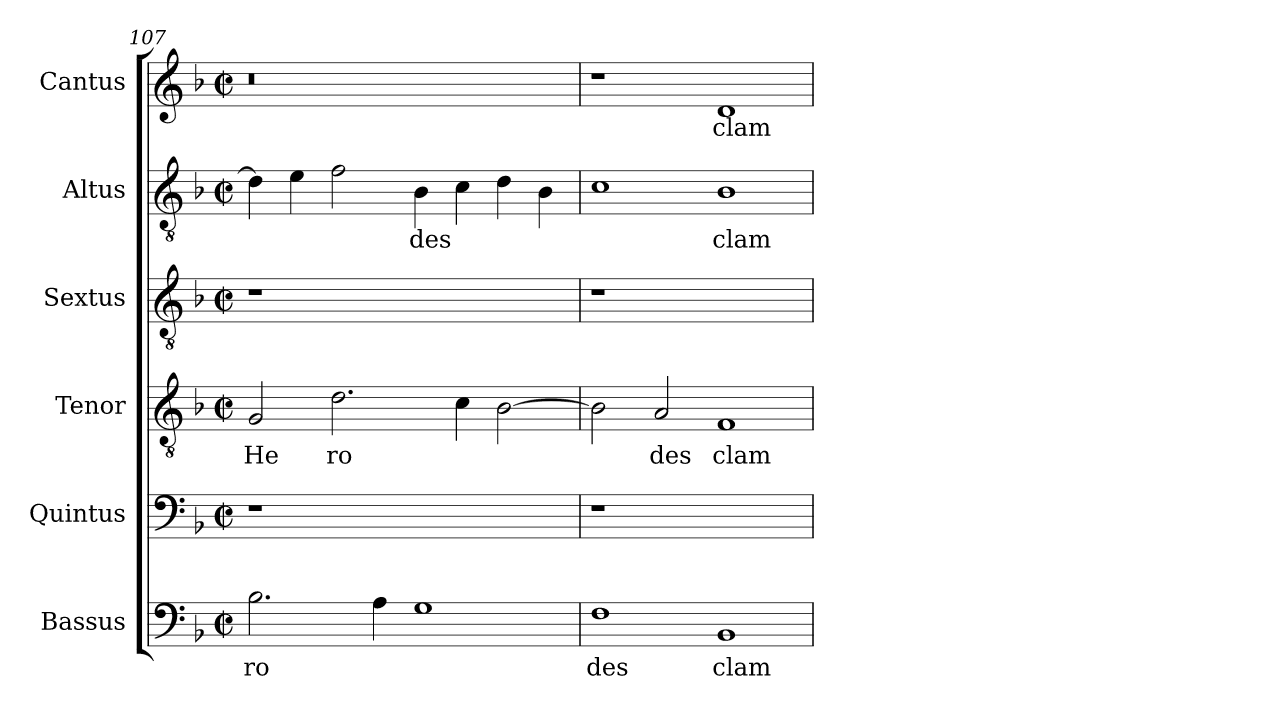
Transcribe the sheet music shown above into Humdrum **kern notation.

**kern	**text	**kern	**kern	**text	**kern	**kern	**text	**kern	**text
*part6	*part6	*part5	*part4	*part4	*part3	*part2	*part2	*part1	*part1
*staff6	*staff6	*staff5	*staff4	*staff4	*staff3	*staff2	*staff2	*staff1	*staff1
*I"Bassus	*	*I"Quintus	*I"Tenor	*	*I"Sextus	*I"Altus	*	*I"Cantus	*
*I'Bassus	*	*I'Quintus	*I'Tenor	*	*I'Sextus	*I'Altus	*	*I'Cantus	*
*clefF4	*	*clefF4	*clefGv2	*	*clefGv2	*clefGv2	*	*clefG2	*
*k[b-]	*	*k[b-]	*k[b-]	*	*k[b-]	*k[b-]	*	*k[b-]	*
*F:	*	*F:	*F:	*	*F:	*F:	*	*F:	*
*M2/2	*	*M2/2	*M2/2	*	*M2/2	*M2/2	*	*M2/2	*
*met(c|)	*	*met(c|)	*met(c|)	*	*met(c|)	*met(c|)	*	*met(c|)	*
=107	=107	=107	=107	=107	=107	=107	=107	=107	=107
!	!LO:LY:b:cj	!	!	!LO:LY:b:cj	!	!	!	!	!
2.B-\	ro	1r	2G/	He	1r	4d\]	.	0r	.
.	.	.	.	.	.	4e\	.	.	.
!	!	!	!	!LO:LY:b:cj	!	!	!	!	!
.	.	.	2.d\	ro	.	2f\	.	.	.
4A\	.	.	.	.	.	.	.	.	.
!	!	!	!	!	!	!	!LO:LY:b	!	!
1G	.	1ryy	.	.	1ryy	4B-\	des	.	.
.	.	.	4c\	.	.	4c\	.	.	.
.	.	.	[>2B-\	.	.	4d\	.	.	.
.	.	.	.	.	.	4B-\	.	.	.
!!LO:LB:g=z
=108	=108	=108	=108	=108	=108	=108	=108	=108	=108
!	!LO:LY:b:cj	!	!	!	!	!	!	!	!
1F	des	1r	2B-\]	.	1r	1c	.	1r	.
!	!	!	!	!LO:LY:b:cj	!	!	!	!	!
.	.	.	2A/	des	.	.	.	.	.
!	!LO:LY:b	!	!	!LO:LY:b:cj	!	!	!LO:LY:b	!	!LO:LY:b
1BB-	clam	1ryy	1F	clam	1ryy	1B-	clam	1d	clam
=	=	=	=	=	=	=	=	=	=
*-	*-	*-	*-	*-	*-	*-	*-	*-	*-
